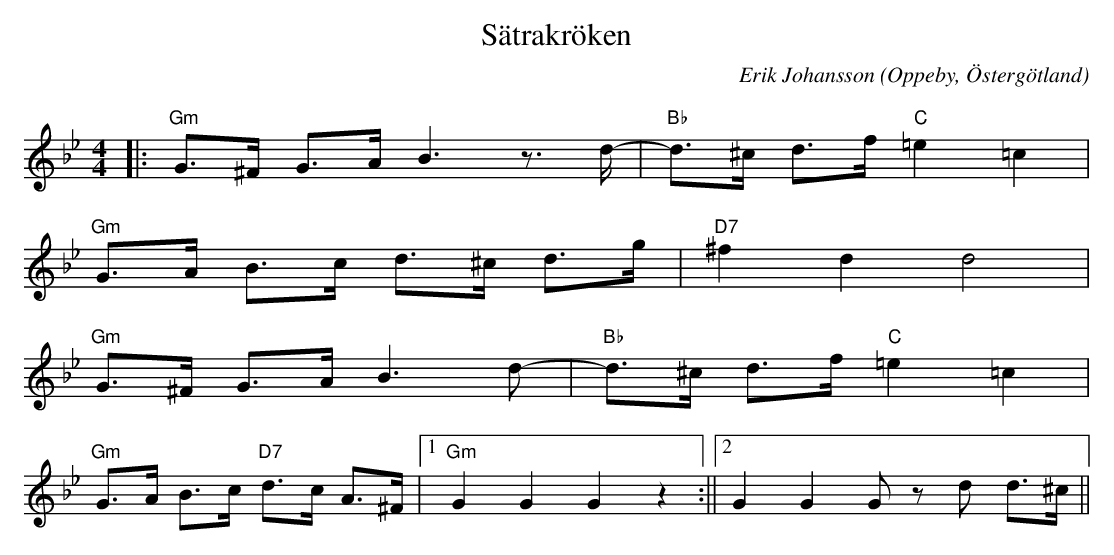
X:1
T:Sätrakröken
C:Erik Johansson
O:Oppeby, Östergötland
Q:130
M:4/4
L:1/8
K:Gm
|:"Gm"G>^F G>A B3 z>d-|"Bb" d>^c d>f"C" =e2 =c2|
  "Gm"G>A B>c d>^c d>g|"D7" ^f2 d2 d4 |
  "Gm"G>^F G>A B3 d-|"Bb" d>^c d>f"C" =e2 =c2|
  "Gm"G>A B>c "D7"d>c A>^F|1"Gm" G2 G2 G2 z2 :||2 G2 G2 G z d d>^c ||
